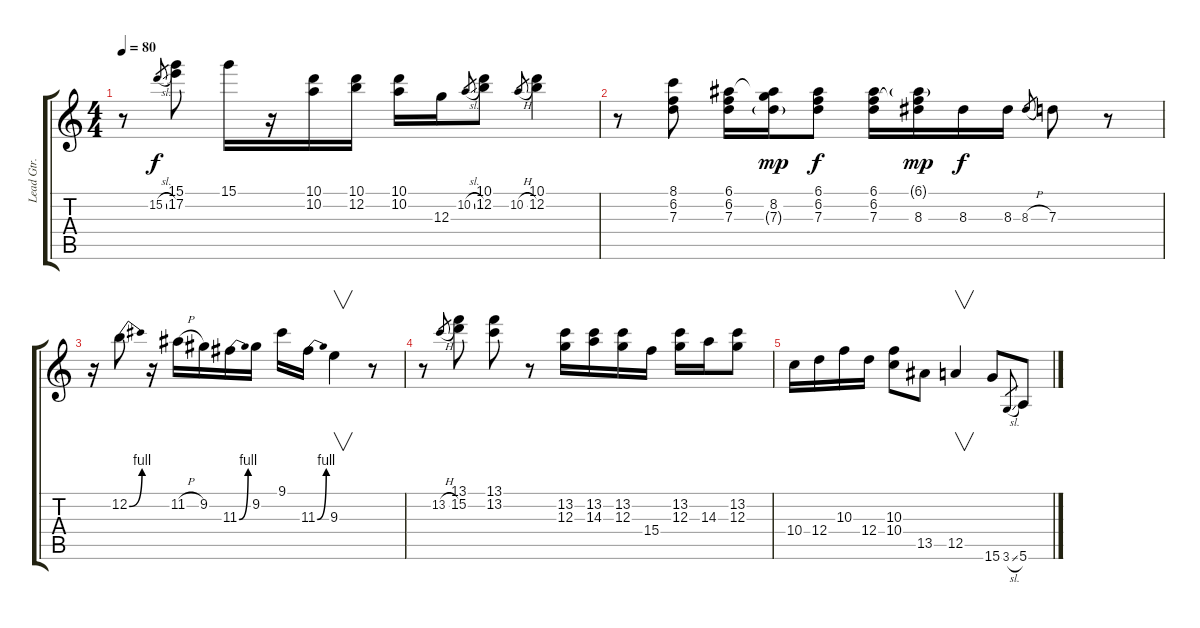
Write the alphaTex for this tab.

\track ("Lead Gtr." "Lead Gtr.") {instrument overdrivenguitar}
\staff {score tabs}
\tuning (E4 B3 G3 D3 A2 E2) {hide}
\ts (4 4)
\tempo 80
\clef g2
\ks c
r.8{dy f} 15.2{sl}.8{gr} (15.1 17.2).8 15.1.16 r.16 (10.1 10.2).16 (10.1 12.2).16 (10.1 10.2).16 12.3.16 10.2{sl}.8{gr} (10.1 12.2).8 10.2{h}.8{gr} (10.1 12.2).4 |
r.8 (8.1 6.2 7.3).8 (6.1 6.2 7.3).16 (6.1{t} 8.2 7.3{g}).16{dy mp} (6.1 6.2 7.3).8{dy f} (6.1 6.2 7.3).16 (6.1{g} 6.2{t} 8.3).16{dy mp} 8.3.16{dy f} 8.3.16 8.3{h}.8{gr} 7.3.8 r.8 |
r.16 12.2{be (bend 0 0 60 4)}.8 r.16 11.2{h}.16 9.2.16 11.3{be (bend 0 0 60 4)}.16 9.2.16 9.1.16 11.3{be (bend 0 0 60 4)}.16 9.3.4{v} r.8 |
r.8 13.2{h}.8{gr} (13.1 15.2).8 (13.1 13.2).8 r.8 (13.2 12.3).16 (13.2 14.3).16 (13.2 12.3).16 15.4.16 (13.2 12.3).16 14.3.16 (13.2 12.3).8 |
10.4.16 12.4.16 10.3.16 12.4.16 (10.3 10.4).8 13.5.8 12.5.4{v} 15.6.8 3.6{sl}.8{gr} 5.6.8
